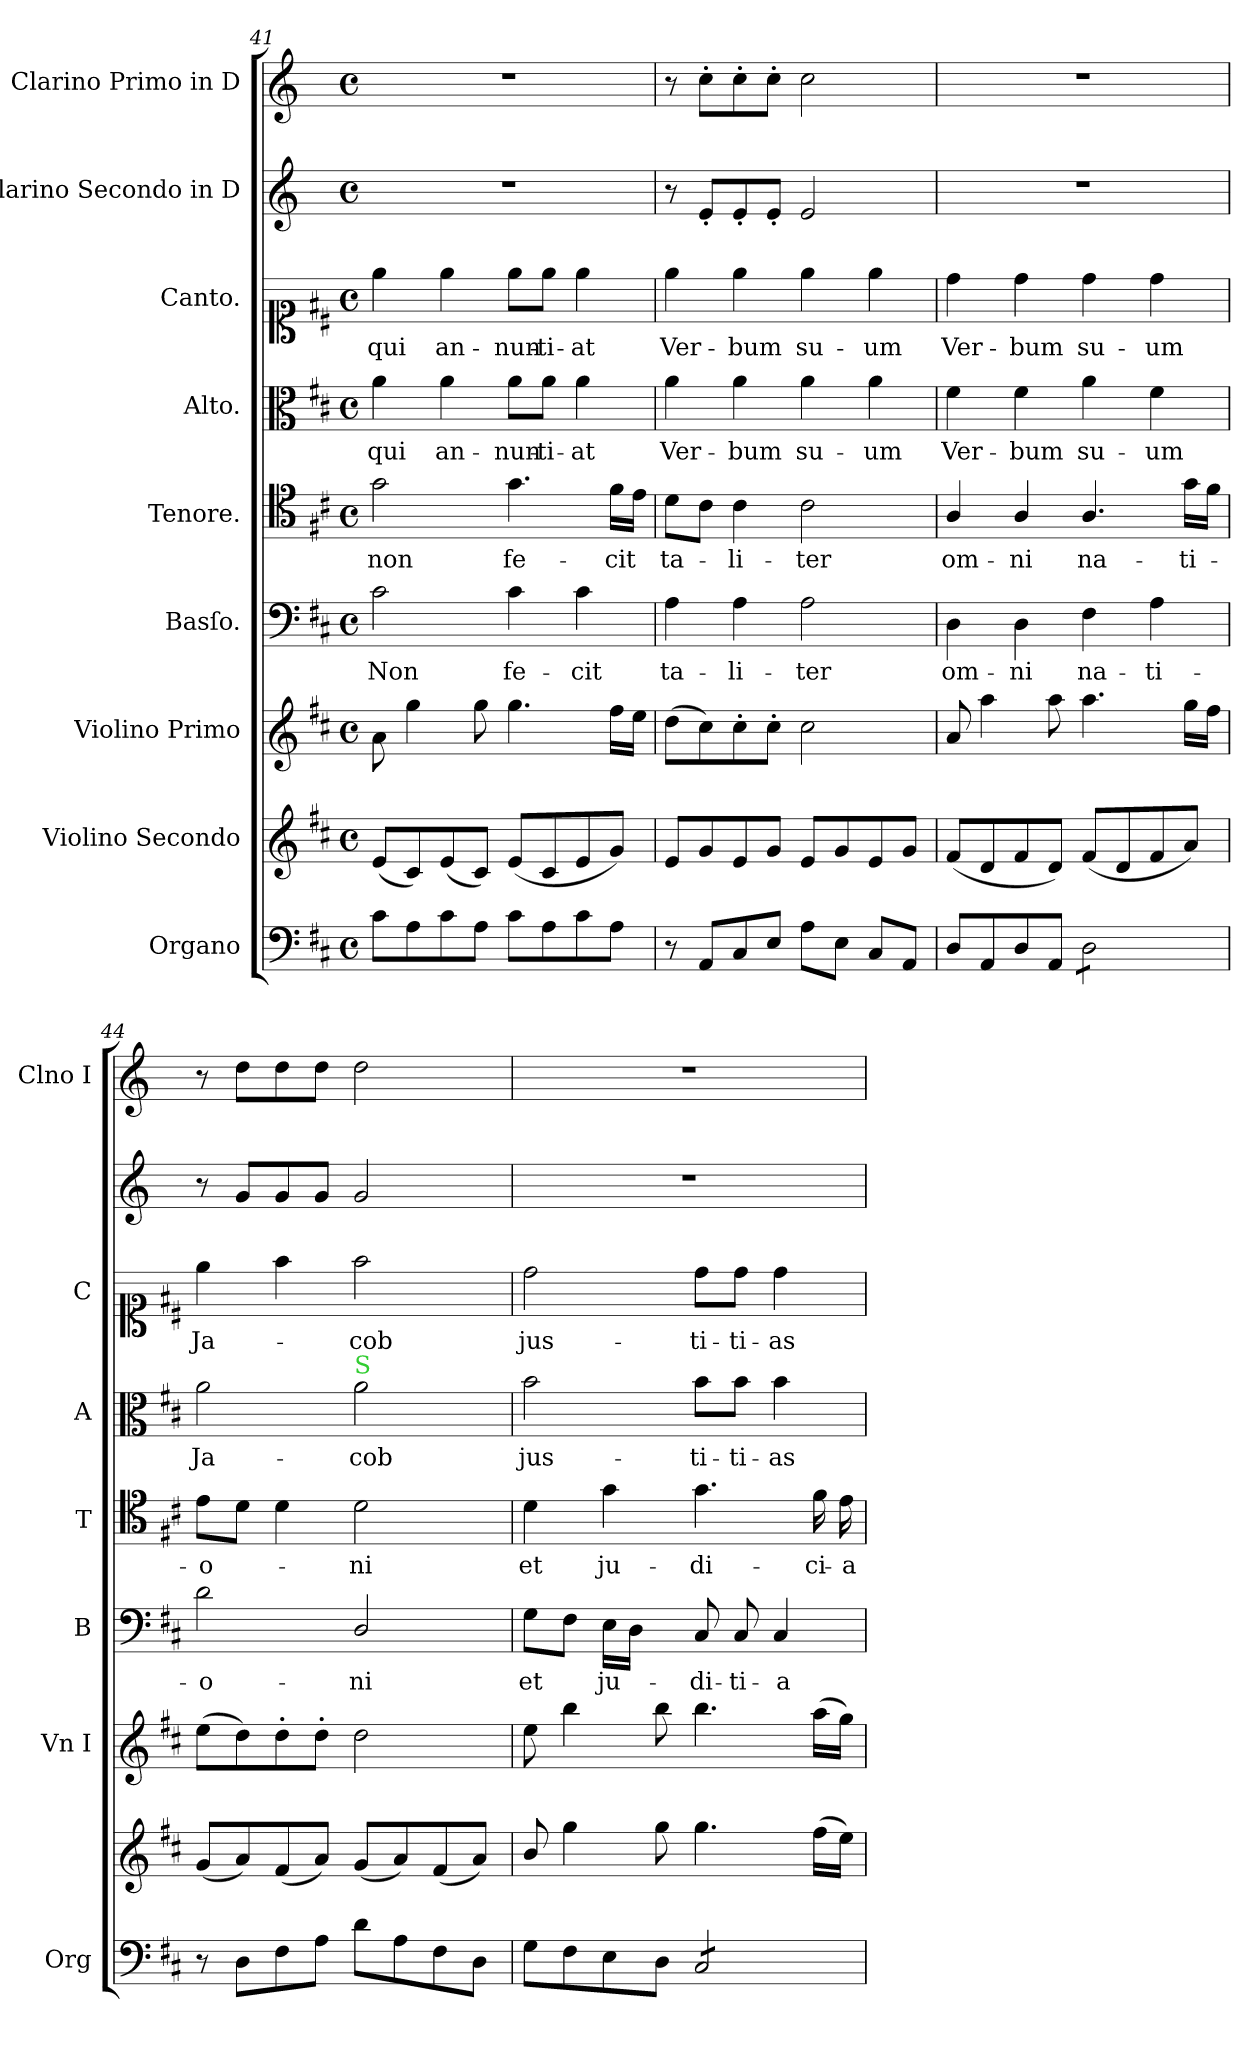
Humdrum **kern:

**kern	**kern	**kern	**kern	**text	**kern	**text	**kern	**text	**kern	**text	**kern	**kern
*part9	*part8	*part7	*part6	*part6	*part5	*part5	*part4	*part4	*part3	*part3	*part2	*part1
*staff9	*staff8	*staff7	*staff6	*staff6	*staff5	*staff5	*staff4	*staff4	*staff3	*staff3	*staff2	*staff1
*I"Organo	*I"Violino Secondo	*I"Violino Primo	*I"Basſo.	*	*I"Tenore.	*	*I"Alto.	*	*I"Canto.	*	*I"Clarino Secondo in D	*I"Clarino Primo in D
*I'Org	*	*I'Vn I	*I'B	*	*I'T	*	*I'A	*	*I'C	*	*	*I'Clno I
*clefF4	*clefG2	*clefG2	*clefF4	*	*clefC4	*	*clefC3	*	*clefC1	*	*clefG2	*clefG2
*	*	*	*	*	*	*	*	*	*	*	*ITrd-1c-2	*ITrd-1c-2
*k[f#c#]	*k[f#c#]	*k[f#c#]	*k[f#c#]	*	*k[f#c#]	*	*k[f#c#]	*	*k[f#c#]	*	*k[f#c#]	*k[f#c#]
*M4/4	*M4/4	*M4/4	*M4/4	*	*M4/4	*	*M4/4	*	*M4/4	*	*M4/4	*M4/4
*met(c)	*met(c)	*met(c)	*met(c)	*	*met(c)	*	*met(c)	*	*met(c)	*	*met(c)	*met(c)
=41	=41	=41	=41	=41	=41	=41	=41	=41	=41	=41	=41	=41
8c#\L	(8e/L	8a\	2c#\	Non	2g\	non	4a\	qui	4ee\	qui	1r	1r
8A\	8c#/)	4gg\	.	.	.	.	.	.	.	.	.	.
8c#\	(8e/	.	.	.	.	.	4a\	an-	4ee\	an-	.	.
8A\J	8c#/J)	8gg\	.	.	.	.	.	.	.	.	.	.
8c#\L	(8e/L	4.gg\	4c#\	fe-	4.g\	fe-	8a\L	-nun-	8ee\L	-nun-	.	.
8A\	8c#/	.	.	.	.	.	8a\J	-ti-	8ee\J	-ti-	.	.
8c#\	8e/	.	4c#\	-cit	.	.	4a\	-at	4ee\	-at	.	.
8A\J	8g/J)	16ff#\LL	.	.	16f#\LL	-cit	.	.	.	.	.	.
.	.	16ee\JJ	.	.	16e\JJ	.	.	.	.	.	.	.
=42	=42	=42	=42	=42	=42	=42	=42	=42	=42	=42	=42	=42
8r	8e/L	(8dd\L	4A\	ta-	8d\L	ta-	4a\	Ver-	4ee\	Ver-	8r	8r
8AA/L	8g/	8cc#\)	.	.	8c#\J	.	.	.	.	.	8f#'/L	8dd'\L
8C#/	8e/	8cc#'\	4A\	-li-	4c#\	-li-	4a\	-bum	4ee\	-bum	8f#'/	8dd'\
8E/J	8g/J	8cc#'\J	.	.	.	.	.	.	.	.	8f#'/J	8dd'\J
8A\L	8e/L	2cc#\	2A\	-ter	2c#\	-ter	4a\	su-	4ee\	su-	2f#/	2dd\
8E\J	8g/	.	.	.	.	.	.	.	.	.	.	.
8C#/L	8e/	.	.	.	.	.	4a\	-um	4ee\	-um	.	.
8AA/J	8g/J	.	.	.	.	.	.	.	.	.	.	.
=43	=43	=43	=43	=43	=43	=43	=43	=43	=43	=43	=43	=43
8D/L	(8f#/L	8a/	4D\	om-	4A/	om-	4f#\	Ver-	4dd\	Ver-	1r	1r
8AA/	8d/	4aa\	.	.	.	.	.	.	.	.	.	.
8D/	8f#/	.	4D\	-ni	4A/	-ni	4f#\	-bum	4dd\	-bum	.	.
8AA/J	8d/J)	8aa\	.	.	.	.	.	.	.	.	.	.
*tremolo	*	*	*	*	*	*	*	*	*	*	*	*
8D\L	(8f#/L	4.aa\	4F#\	na-	4.A/	na-	4a\	su-	4dd\	su-	.	.
8D\	8d/	.	.	.	.	.	.	.	.	.	.	.
8D\	8f#/	.	4A\	-ti-	.	.	4f#\	-um	4dd\	-um	.	.
8D\J	8a/J)	16gg\LL	.	.	16g\LL	-ti-	.	.	.	.	.	.
*Xtremolo	*	*	*	*	*	*	*	*	*	*	*	*
.	.	16ff#\JJ	.	.	16f#\JJ	.	.	.	.	.	.	.
=44	=44	=44	=44	=44	=44	=44	=44	=44	=44	=44	=44	=44
8r	(8g/L	(8ee\L	2d\	-o-	8e\L	-o-	2a\	Ja-	4ee\	Ja-	8r	8r
8D\L	8a/)	8dd\)	.	.	8d\J	.	.	.	.	.	8a/L	8ee\L
8F#\	(8f#/	8dd'\	.	.	4d\	.	.	.	4ff#\	.	8a/	8ee\
8A\J	8a/J)	8dd'\J	.	.	.	.	.	.	.	.	8a/J	8ee\J
!	!	!	!	!	!	!	!LO:TX:a:color=limegreen:t=S	!	!	!	!	!
8d\L	(8g/L	2dd\	2D/	-ni	2d\	-ni	2a\	-cob	2ff#\	-cob	2a/	2ee\
8A\	8a/)	.	.	.	.	.	.	.	.	.	.	.
8F#\	(8f#/	.	.	.	.	.	.	.	.	.	.	.
8D\J	8a/J)	.	.	.	.	.	.	.	.	.	.	.
=45	=45	=45	=45	=45	=45	=45	=45	=45	=45	=45	=45	=45
8G\L	8b/	8ee\	8G\L	et	4d\	et	2b\	jus-	2dd\	jus-	1r	1r
8F#\	4gg\	4bb\	8F#\J	.	.	.	.	.	.	.	.	.
8E\	.	.	16E\LL	ju-	4g\	ju-	.	.	.	.	.	.
.	.	.	16D\JJ	.	.	.	.	.	.	.	.	.
8D\J	8gg\	8bb\	8ryy	.	.	.	.	.	.	.	.	.
*tremolo	*	*	*	*	*	*	*	*	*	*	*	*
8C#/L	4.gg\	4.bb\	8C#/	-di-	4.g\	-di-	8b\L	-ti-	8dd\L	-ti-	.	.
8C#/	.	.	8C#/	-ti-	.	.	8b\J	-ti-	8dd\J	-ti-	.	.
8C#/	.	.	4C#/	-a	.	.	4b\	-as	4dd\	-as	.	.
8C#/J	(16ff#\LL	(16aa\LL	.	.	16f#\	-ci-	.	.	.	.	.	.
*Xtremolo	*	*	*	*	*	*	*	*	*	*	*	*
.	16ee\JJ)	16gg\JJ)	.	.	16e\	-a	.	.	.	.	.	.
=	=	=	=	=	=	=	=	=	=	=	=	=
*-	*-	*-	*-	*-	*-	*-	*-	*-	*-	*-	*-	*-
